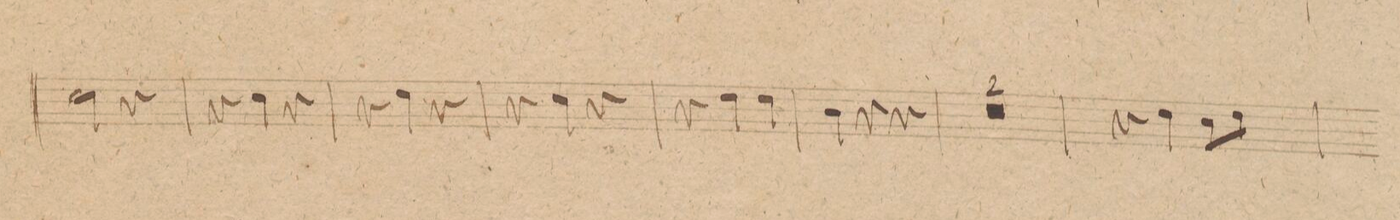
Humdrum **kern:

**kern	**dynam
*I"Oboi 2do	*
*clefG2	*
*k[f#c#]	*
*M3/4	*
*2\right	*
2cc#\	.
4r	.
=46	=46
4r	.
4cc#\	.
4r	.
=47	=47
4r	.
4dd\	.
4r	.
=48	=48
4r	.
4cc#\	.
4r	.
=49	=49
4r	.
4dd\	.
4dd\	.
=50	=50
4b\	.
4r	.
4r	.
=51	=51
1.r	.
=52	=52
=53	=53
4r	.
4dd\	.
8cc#\L	.
8dd\J	.
=54	=54
*-	*-
